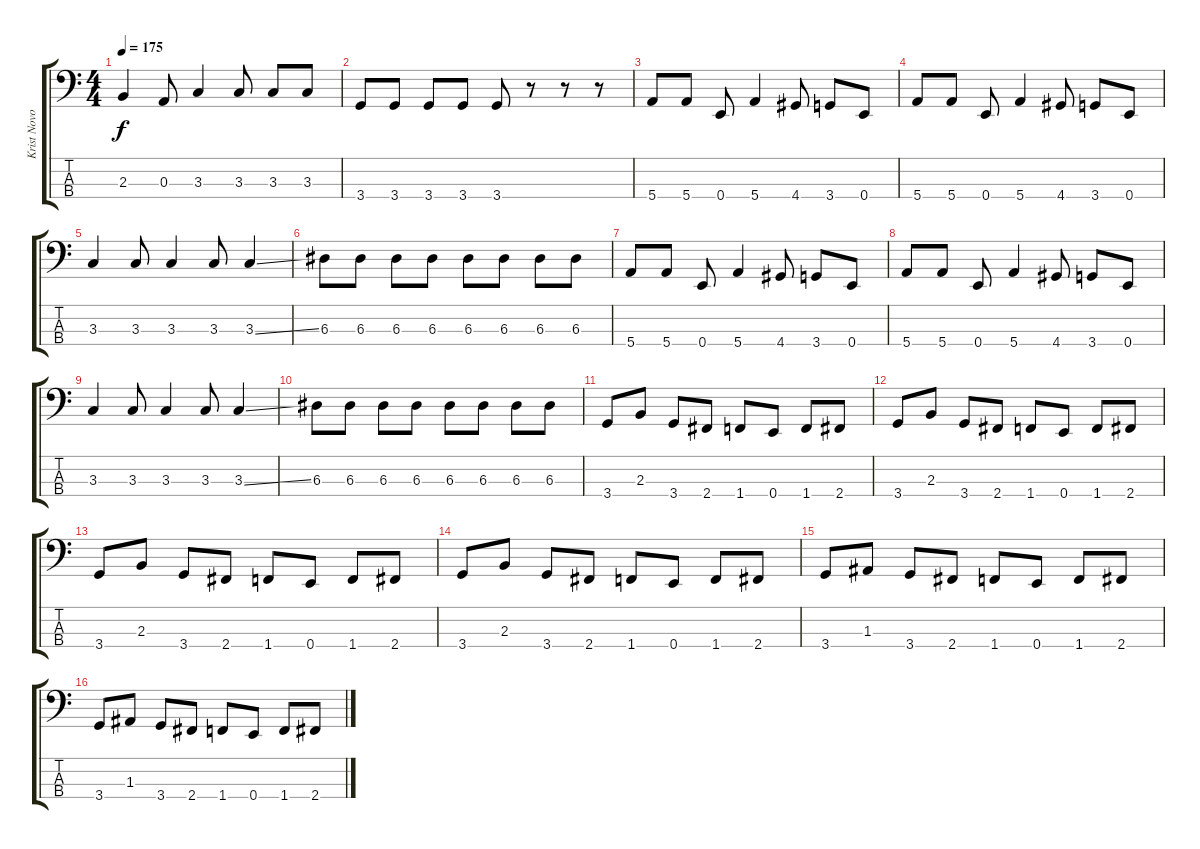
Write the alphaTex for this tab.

\track ("Krist Novoselic" "Krist Novo") {instrument electricbasspick}
\staff {score tabs}
\tuning (G2 D2 A1 E1) {hide}
\ts (4 4)
\tempo 175
\clef f4
\ks c
2.3.4{dy f} 0.3.8 3.3.4 3.3.8 3.3.8 3.3.8 |
3.4.8 3.4.8 3.4.8 3.4.8 3.4.8 r.8 r.8 r.8 |
5.4.8 5.4.8 0.4.8 5.4.4 4.4.8 3.4.8 0.4.8 |
5.4.8 5.4.8 0.4.8 5.4.4 4.4.8 3.4.8 0.4.8 |
3.3.4 3.3.8 3.3.4 3.3.8 3.3{ss}.4 |
6.3.8 6.3.8 6.3.8 6.3.8 6.3.8 6.3.8 6.3.8 6.3.8 |
5.4.8 5.4.8 0.4.8 5.4.4 4.4.8 3.4.8 0.4.8 |
5.4.8 5.4.8 0.4.8 5.4.4 4.4.8 3.4.8 0.4.8 |
3.3.4 3.3.8 3.3.4 3.3.8 3.3{ss}.4 |
6.3.8 6.3.8 6.3.8 6.3.8 6.3.8 6.3.8 6.3.8 6.3.8 |
3.4.8 2.3.8 3.4.8 2.4.8 1.4.8 0.4.8 1.4.8 2.4.8 |
3.4.8 2.3.8 3.4.8 2.4.8 1.4.8 0.4.8 1.4.8 2.4.8 |
3.4.8 2.3.8 3.4.8 2.4.8 1.4.8 0.4.8 1.4.8 2.4.8 |
3.4.8 2.3.8 3.4.8 2.4.8 1.4.8 0.4.8 1.4.8 2.4.8 |
3.4.8 1.3.8 3.4.8 2.4.8 1.4.8 0.4.8 1.4.8 2.4.8 |
3.4.8 1.3.8 3.4.8 2.4.8 1.4.8 0.4.8 1.4.8 2.4.8
